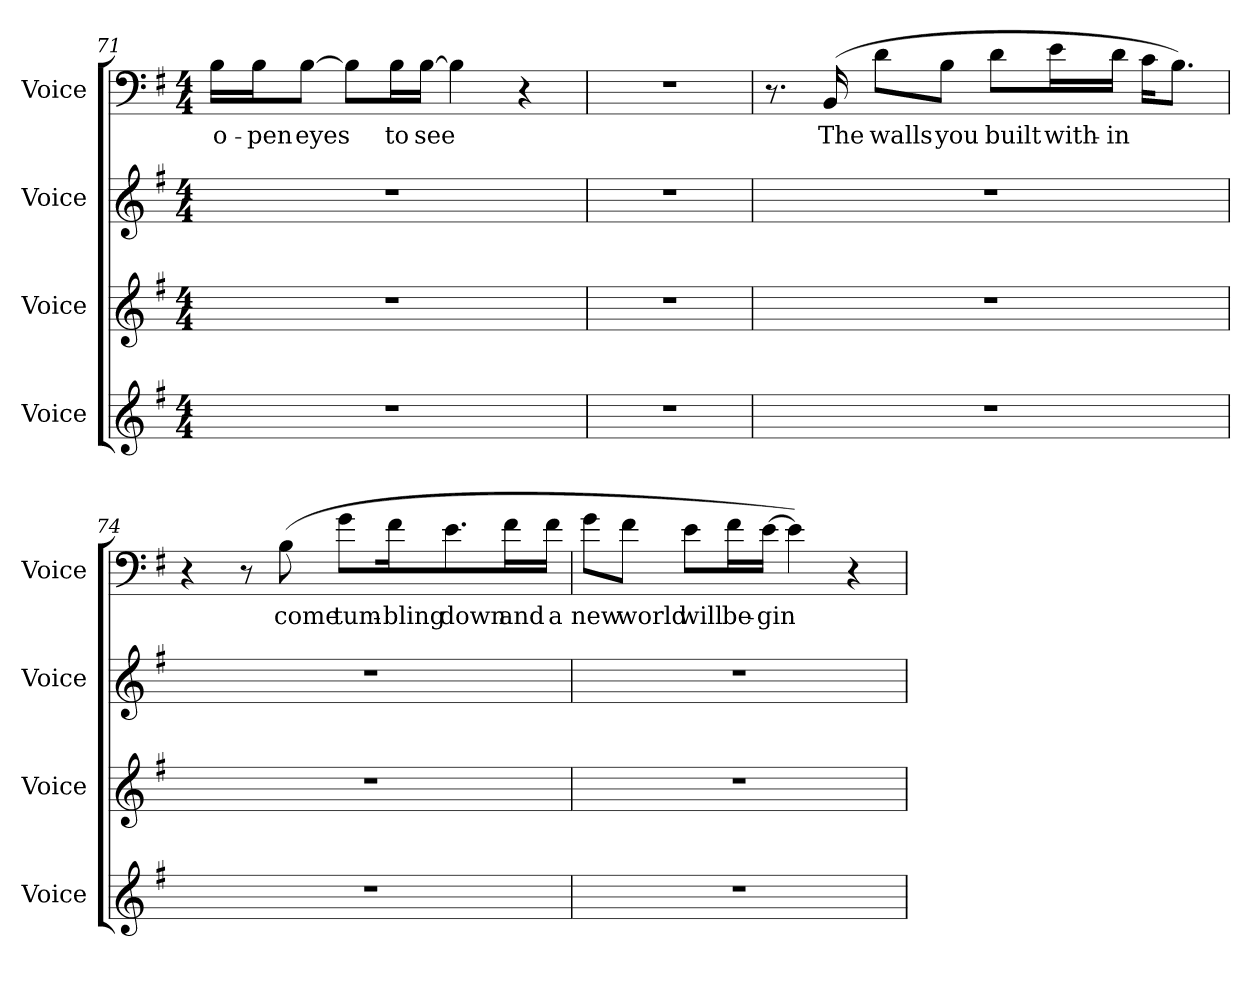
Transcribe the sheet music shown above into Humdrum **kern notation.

**kern	**kern	**kern	**kern	**text
*part4	*part3	*part2	*part1	*part1
*staff4	*staff3	*staff2	*staff1	*staff1
*I"Voice	*I"Voice	*I"Voice	*I"Voice	*
*I'Voice	*I'Voice	*I'Voice	*I'Voice	*
*clefG2	*clefG2	*clefG2	*clefF4	*
*k[f#]	*k[f#]	*k[f#]	*k[f#]	*
*G:	*G:	*G:	*G:	*
*M4/4	*M4/4	*M4/4	*M4/4	*
=71	=71	=71	=71	=71
!	!	!	!	!LO:LY:b:color=#000000
1r	1r	1r	16Bi\LL	o-
!	!	!	!	!LO:LY:b:color=#000000
.	.	.	16Bi\J	-pen
!	!	!	!	!LO:LY:b:color=#000000
.	.	.	[8Bi\J	eyes
.	.	.	8Bi\L]	.
!	!	!	!	!LO:LY:b:color=#000000
.	.	.	16Bi\L	to
!	!	!	!	!LO:LY:b:color=#000000
.	.	.	[16Bi\JJ	see
.	.	.	4Bi\]	.
.	.	.	4r	.
!!LO:PB:g=z
=72	=72	=72	=72	=72
1r	1r	1r	1r	.
=73	=73	=73	=73	=73
1r	1r	1r	8.r	.
!	!	!	!	!LO:LY:b:color=#000000
.	.	.	(16BBi/	The
!	!	!	!	!LO:LY:b:color=#000000
.	.	.	8di\L	walls
!	!	!	!	!LO:LY:b:color=#000000
.	.	.	8Bi\J	you
!	!	!	!	!LO:LY:b:color=#000000
.	.	.	8di\L	built
!	!	!	!	!LO:LY:b:color=#000000
.	.	.	16ei\L	with-
!	!	!	!	!LO:LY:b:color=#000000
.	.	.	16di\JJ	-in
.	.	.	16ci\KL	.
.	.	.	8.Bi\J)	.
=74	=74	=74	=74	=74
1r	1r	1r	4r	.
.	.	.	8r	.
!	!	!	!	!LO:LY:b:color=#000000
.	.	.	(8Bi\	come
!	!	!	!	!LO:LY:b:color=#000000
.	.	.	8gi\L	tum-
!	!	!	!	!LO:LY:b:color=#000000
.	.	.	16f#i\k	-bling
!	!	!	!	!LO:LY:b:color=#000000
.	.	.	8.ei\	down
!	!	!	!	!LO:LY:b:color=#000000
.	.	.	16f#i\L	and
!	!	!	!	!LO:LY:b:color=#000000
.	.	.	16f#i\JJ	a
!!LO:LB:g=z
=75	=75	=75	=75	=75
!	!	!	!	!LO:LY:b:color=#000000
1r	1r	1r	8gi\L	new
!	!	!	!	!LO:LY:b:color=#000000
.	.	.	8f#i\J	world
!	!	!	!	!LO:LY:b:color=#000000
.	.	.	8ei\L	will
!	!	!	!	!LO:LY:b:color=#000000
.	.	.	16f#i\L	be-
!	!	!	!	!LO:LY:b:color=#000000
.	.	.	[16ei\JJ	-gin
.	.	.	4ei\])	.
.	.	.	4r	.
=	=	=	=	=
*-	*-	*-	*-	*-
